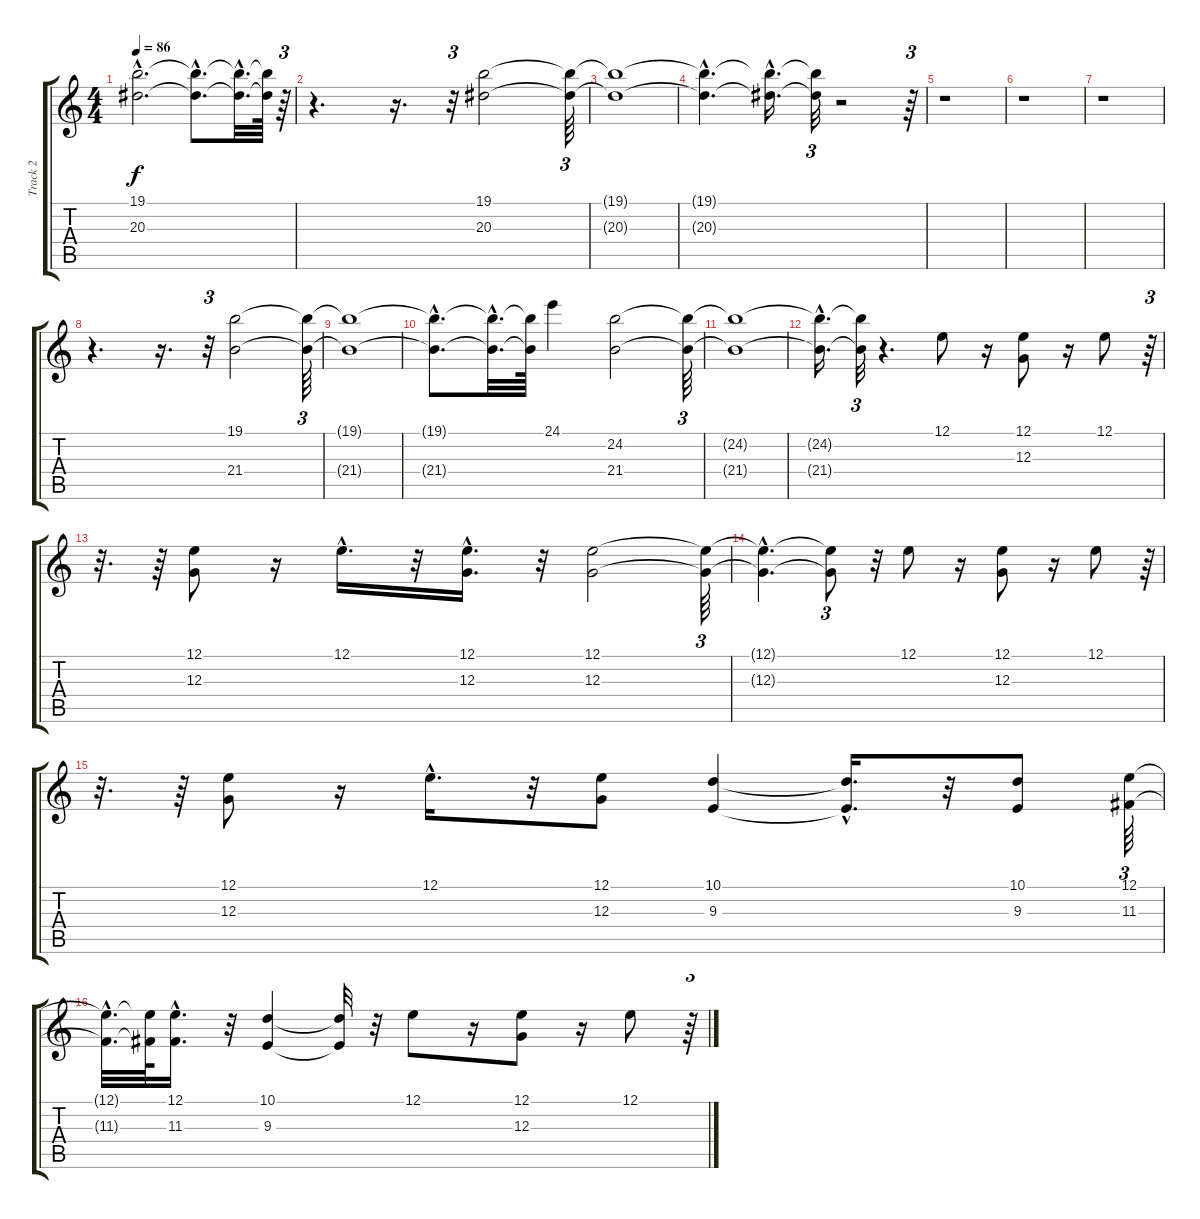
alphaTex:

\track ("Track 2" "Track 2") {instrument drawbarorgan}
\staff {score tabs}
\tuning (E4 B3 G3 D3 A2 E2) {hide}
\ts (4 4)
\tempo 86
\clef g2
\ks c
(19.1{hac t} 20.3{hac t}).2{d dy f} (19.1{hac t} 20.3{hac t}).8{d} (19.1{hac t} 20.3{hac t}).32{d} (19.1{t} 20.3{t}).64 r.64{tu (3 2)} |
r.4{d} r.16{d} r.32{tu (3 2)} (19.1 20.3).2 (19.1{t} 20.3{t}).64{tu (3 2)} |
(19.1{t} 20.3{t}).1 |
(19.1{hac t} 20.3{hac t}).4{d} (19.1{hac t} 20.3{hac t}).16{d} (19.1{t} 20.3{t}).32{tu (3 2)} r.2 r.64{tu (3 2)} |
r.1 |
r.1 |
r.1 |
r.4{d} r.16{d} r.32{tu (3 2)} (19.1 21.4).2 (19.1{t} 21.4{t}).64{tu (3 2)} |
(19.1{t} 21.4{t}).1 |
(19.1{hac t} 21.4{hac t}).8{d} (19.1{hac t} 21.4{hac t}).32{d} (19.1{t} 21.4{t}).64 24.1.4{volume 8} (24.2 21.4).2 (24.2{t} 21.4{t}).64{tu (3 2)} |
(24.2{t} 21.4{t}).1 |
(24.2{hac t} 21.4{hac t}).16{d} (24.2{t} 21.4{t}).32{tu (3 2)} r.4{d} 12.1.8{volume 16} r.16 (12.1 12.3).8 r.16 12.1.8 r.64{tu (3 2)} |
r.32{d} r.64 (12.1 12.3).8 r.16 12.1{hac}.16{d} r.32 (12.1{hac} 12.3{hac}).16{d} r.32 (12.1 12.3).2 (12.1{t} 12.3{t}).64{tu (3 2)} |
(12.1{hac t} 12.3{hac t}).4{d} (12.1{t} 12.3{t}).8{tu (3 2)} r.32 12.1.8 r.16 (12.1 12.3).8 r.16 12.1.8 r.64{tu (3 2)} |
r.32{d} r.64 (12.1 12.3).8 r.16 12.1{hac}.16{d} r.32 (12.1 12.3).8 (10.1 9.3).4 (10.1{hac t} 9.3{hac t}).16{d} r.32 (10.1 9.3).8 (12.1 11.3).64{tu (3 2)} |
(12.1{hac t} 11.3{hac t}).32{d} (12.1{t} 11.3{t}).64 (12.1{hac} 11.3{hac}).16{d} r.32 (10.1 9.3).4 (10.1{t} 9.3{t}).32 r.32 12.1.8 r.16 (12.1 12.3).8 r.16 12.1.8 r.64{tu (3 2)}
